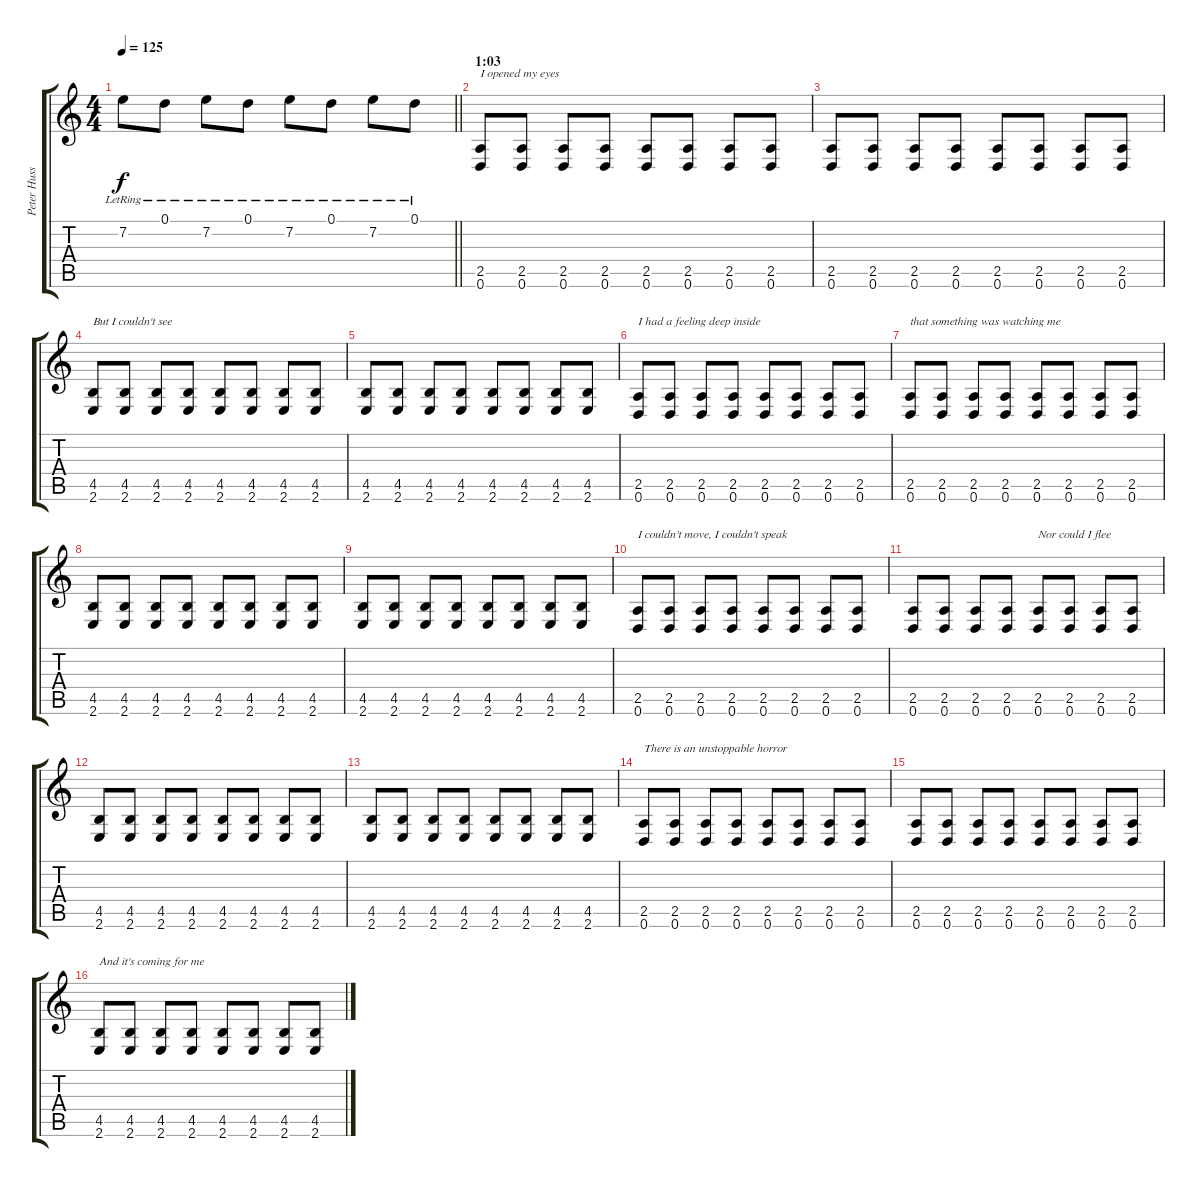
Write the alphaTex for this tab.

\track ("Peter Huss" "Peter Huss") {instrument acousticguitarsteel}
\staff {score tabs}
\tuning (D4 A3 F3 C3 G2 D2) {hide}
\ts (4 4)
\tempo 125
\clef g2
\barLineRight lightlight
\ks c
7.2{lr}.8{dy f} 0.1{lr}.8 7.2{lr}.8 0.1{lr}.8 7.2{lr}.8 0.1{lr}.8 7.2{lr}.8 0.1{lr}.8 |
\section ("" "1:03")
(2.5 0.6).8{txt "I opened my eyes" volume 16 instrument distortionguitar} (2.5 0.6).8 (2.5 0.6).8 (2.5 0.6).8 (2.5 0.6).8 (2.5 0.6).8 (2.5 0.6).8 (2.5 0.6).8 |
(2.5 0.6).8 (2.5 0.6).8 (2.5 0.6).8 (2.5 0.6).8 (2.5 0.6).8 (2.5 0.6).8 (2.5 0.6).8 (2.5 0.6).8 |
(4.5 2.6).8{txt "But I couldn't see"} (4.5 2.6).8 (4.5 2.6).8 (4.5 2.6).8 (4.5 2.6).8 (4.5 2.6).8 (4.5 2.6).8 (4.5 2.6).8 |
(4.5 2.6).8 (4.5 2.6).8 (4.5 2.6).8 (4.5 2.6).8 (4.5 2.6).8 (4.5 2.6).8 (4.5 2.6).8 (4.5 2.6).8 |
(2.5 0.6).8{txt "I had a feeling deep inside"} (2.5 0.6).8 (2.5 0.6).8 (2.5 0.6).8 (2.5 0.6).8 (2.5 0.6).8 (2.5 0.6).8 (2.5 0.6).8 |
(2.5 0.6).8{txt "that something was watching me"} (2.5 0.6).8 (2.5 0.6).8 (2.5 0.6).8 (2.5 0.6).8 (2.5 0.6).8 (2.5 0.6).8 (2.5 0.6).8 |
(4.5 2.6).8 (4.5 2.6).8 (4.5 2.6).8 (4.5 2.6).8 (4.5 2.6).8 (4.5 2.6).8 (4.5 2.6).8 (4.5 2.6).8 |
(4.5 2.6).8 (4.5 2.6).8 (4.5 2.6).8 (4.5 2.6).8 (4.5 2.6).8 (4.5 2.6).8 (4.5 2.6).8 (4.5 2.6).8 |
(2.5 0.6).8{txt "I couldn't move, I couldn't speak"} (2.5 0.6).8 (2.5 0.6).8 (2.5 0.6).8 (2.5 0.6).8 (2.5 0.6).8 (2.5 0.6).8 (2.5 0.6).8 |
(2.5 0.6).8 (2.5 0.6).8 (2.5 0.6).8 (2.5 0.6).8 (2.5 0.6).8{txt "Nor could I flee"} (2.5 0.6).8 (2.5 0.6).8 (2.5 0.6).8 |
(4.5 2.6).8 (4.5 2.6).8 (4.5 2.6).8 (4.5 2.6).8 (4.5 2.6).8 (4.5 2.6).8 (4.5 2.6).8 (4.5 2.6).8 |
(4.5 2.6).8 (4.5 2.6).8 (4.5 2.6).8 (4.5 2.6).8 (4.5 2.6).8 (4.5 2.6).8 (4.5 2.6).8 (4.5 2.6).8 |
(2.5 0.6).8{txt "There is an unstoppable horror"} (2.5 0.6).8 (2.5 0.6).8 (2.5 0.6).8 (2.5 0.6).8 (2.5 0.6).8 (2.5 0.6).8 (2.5 0.6).8 |
(2.5 0.6).8 (2.5 0.6).8 (2.5 0.6).8 (2.5 0.6).8 (2.5 0.6).8 (2.5 0.6).8 (2.5 0.6).8 (2.5 0.6).8 |
(4.5 2.6).8{txt "And it's coming for me"} (4.5 2.6).8 (4.5 2.6).8 (4.5 2.6).8 (4.5 2.6).8 (4.5 2.6).8 (4.5 2.6).8 (4.5 2.6).8
